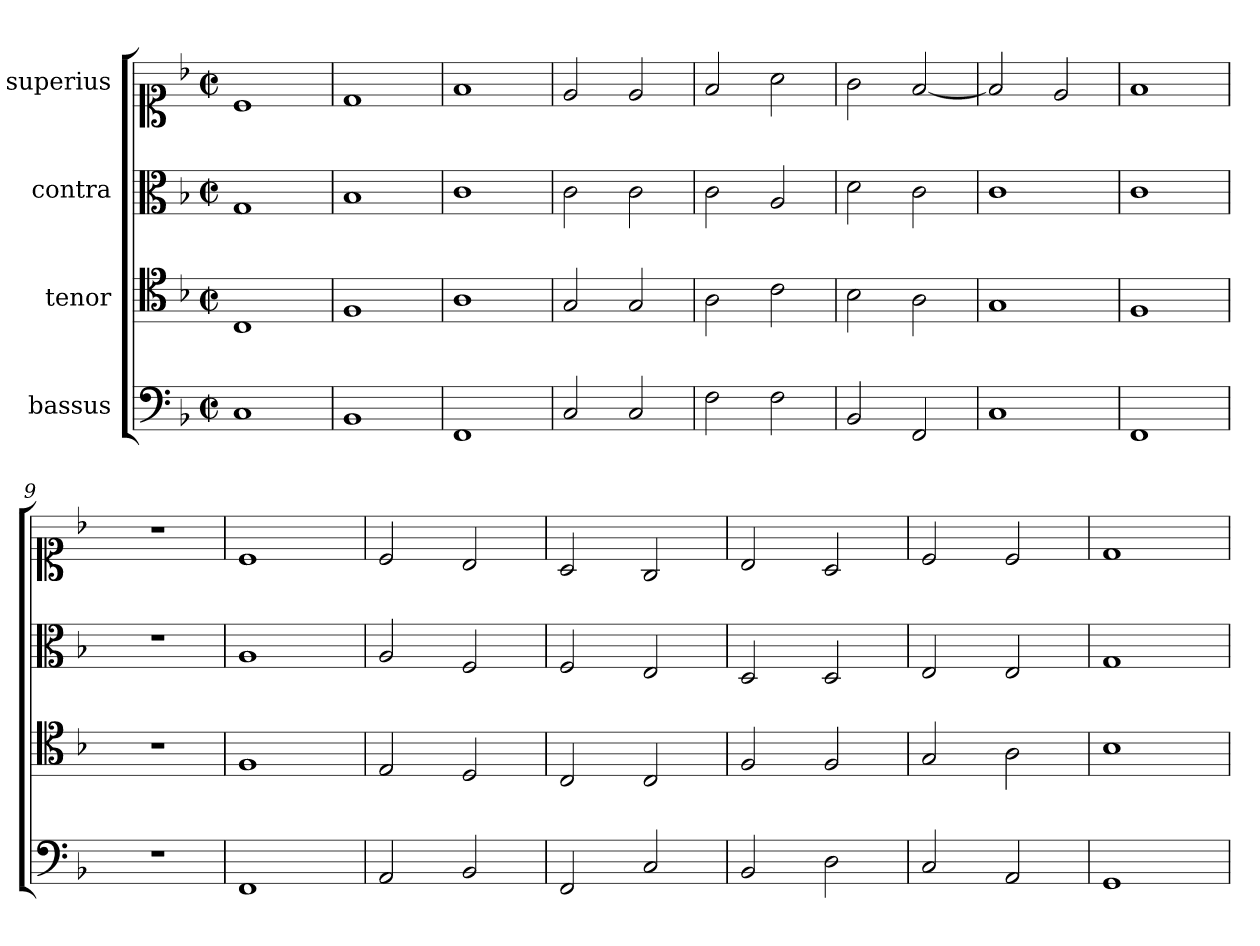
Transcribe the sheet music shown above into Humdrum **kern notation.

**kern	**kern	**kern	**kern
*part4	*part3	*part2	*part1
*staff4	*staff3	*staff2	*staff1
*I"bassus	*I"tenor	*I"contra	*I"superius
*clefF4	*clefC4	*clefC3	*clefC1
*k[b-]	*k[b-]	*k[b-]	*k[b-]
*M2/2	*M2/2	*M2/2	*M2/2
*met(c|)	*met(c|)	*met(c|)	*met(c|)
=1	=1	=1	=1
1C	1C	1G	1c
=2	=2	=2	=2
1BB-	1F	1B-	1d
=3	=3	=3	=3
1FF	1A	1c	1f
=4	=4	=4	=4
2C	2G	2c	2e
2C	2G	2c	2e
=5	=5	=5	=5
2F	2A	2c	2f
2F	2c	2A	2a
=6	=6	=6	=6
2BB-	2B-	2d	2g
2FF	2A	2c	[2f
=7	=7	=7	=7
1C	1G	1c	2f]
.	.	.	2e
=8	=8	=8	=8
1FF	1F	1c	1f
=9	=9	=9	=9
1r	1r	1r	1r
=10	=10	=10	=10
1FF	1F	1A	1c
=11	=11	=11	=11
2AA	2E	2A	2c
2BB-	2D	2F	2B-
=12	=12	=12	=12
2FF	2C	2F	2A
2C	2C	2E	2G
=13	=13	=13	=13
2BB-	2F	2D	2B-
2D	2F	2D	2A
=14	=14	=14	=14
2C	2G	2E	2c
2AA	2A	2E	2c
=15	=15	=15	=15
1GG	1B-	1G	1d
=	=	=	=
*-	*-	*-	*-
